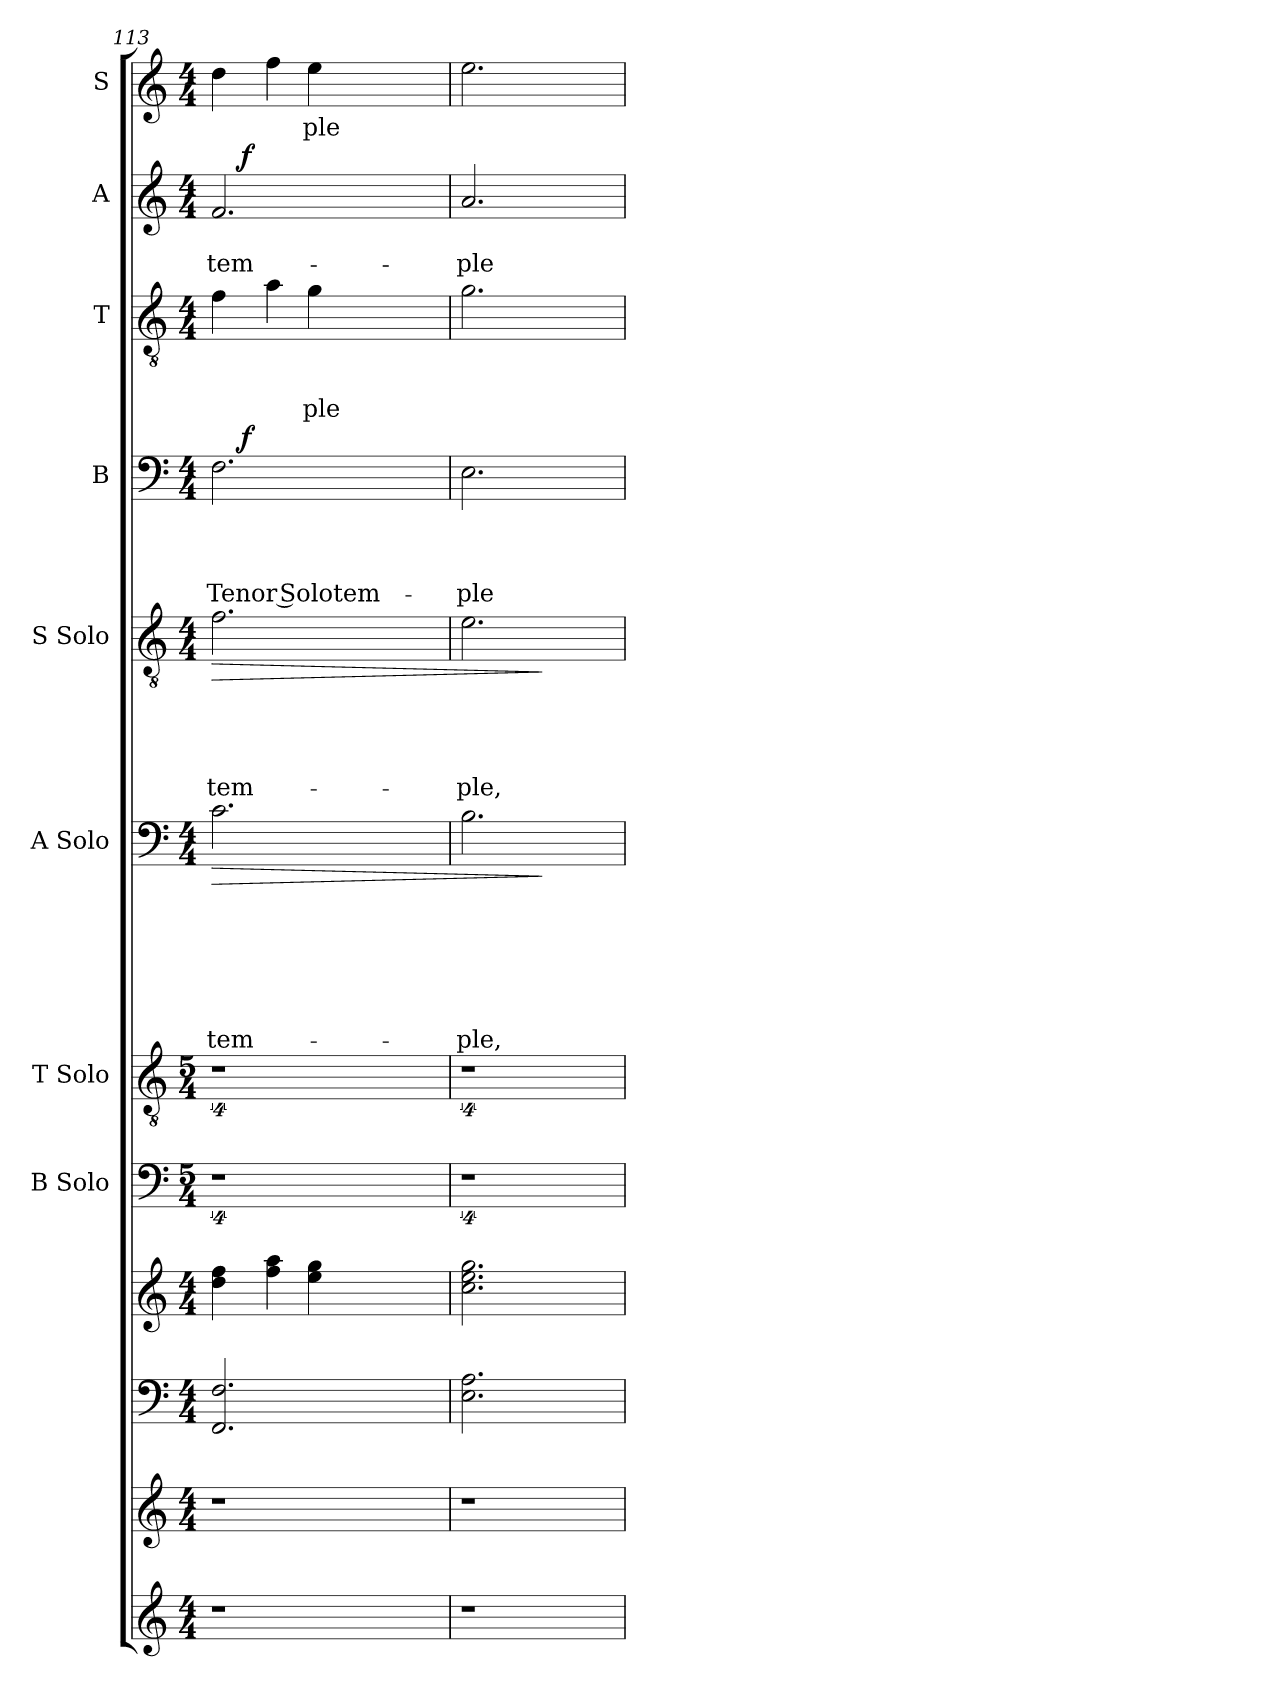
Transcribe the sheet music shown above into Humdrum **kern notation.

**kern	**kern	**kern	**kern	**kern	**kern	**kern	**text	**text	**text	**text	**text	**text	**text	**dynam	**kern	**text	**text	**text	**text	**text	**dynam	**kern	**text	**text	**text	**text	**dynam	**kern	**text	**text	**text	**kern	**text	**text	**dynam	**kern	**text
*part12	*part11	*part10	*part9	*part8	*part7	*part6	*part6	*part6	*part6	*part6	*part6	*part6	*part6	*part6	*part5	*part5	*part5	*part5	*part5	*part5	*part5	*part4	*part4	*part4	*part4	*part4	*part4	*part3	*part3	*part3	*part3	*part2	*part2	*part2	*part2	*part1	*part1
*staff12	*staff11	*staff10	*staff9	*staff8	*staff7	*staff6	*staff6	*staff6	*staff6	*staff6	*staff6	*staff6	*staff6	*staff6	*staff5	*staff5	*staff5	*staff5	*staff5	*staff5	*staff5	*staff4	*staff4	*staff4	*staff4	*staff4	*staff4	*staff3	*staff3	*staff3	*staff3	*staff2	*staff2	*staff2	*staff2	*staff1	*staff1
*	*	*	*	*I"B Solo	*I"T Solo	*I"A Solo	*	*	*	*	*	*	*	*	*I"S Solo	*	*	*	*	*	*	*I"B	*	*	*	*	*	*I"T	*	*	*	*I"A	*	*	*	*I"S	*
*clefG2	*clefG2	*clefF4	*clefG2	*clefF4	*clefGv2	*clefF4	*	*	*	*	*	*	*	*	*clefGv2	*	*	*	*	*	*	*clefF4	*	*	*	*	*	*clefGv2	*	*	*	*clefG2	*	*	*	*clefG2	*
*k[]	*k[]	*k[]	*k[]	*k[]	*k[]	*k[]	*	*	*	*	*	*	*	*	*k[]	*	*	*	*	*	*	*k[]	*	*	*	*	*	*k[]	*	*	*	*k[]	*	*	*	*k[]	*
*C:	*C:	*C:	*C:	*C:	*C:	*C:	*	*	*	*	*	*	*	*	*C:	*	*	*	*	*	*	*C:	*	*	*	*	*	*C:	*	*	*	*C:	*	*	*	*C:	*
*M4/4	*M4/4	*M4/4	*M4/4	*M5/4	*M5/4	*M4/4	*	*	*	*	*	*	*	*	*M4/4	*	*	*	*	*	*	*M4/4	*	*	*	*	*	*M4/4	*	*	*	*M4/4	*	*	*	*M4/4	*
=113	=113	=113	=113	=113	=113	=113	=113	=113	=113	=113	=113	=113	=113	=113	=113	=113	=113	=113	=113	=113	=113	=113	=113	=113	=113	=113	=113	=113	=113	=113	=113	=113	=113	=113	=113	=113	=113
!	!	!	!	!	!	!	!	!	!	!	!	!	!LO:LY:b	!LO:HP:b	!	!	!	!	!	!LO:LY:b	!LO:HP:b	!	!	!	!	!LO:LY:b:rj	!	!	!	!	!	!	!	!LO:LY:b	!	!	!
*	*	*	*	*	*	*	*	*	*	*	*	*	*	*	*	*	*	*	*	*	*	*^	*	*	*	*	*	*	*	*	*	*^	*	*	*	*	*
1r	1r	2.FF/ 2.F/	4dd\ 4ff\	4%5r	4%5r	2.c\	.	.	.	.	.	.	tem-	>	2.f\	.	.	.	.	tem-	>	2.F\	12..ryy	.	.	.	Tenor Solotem-	.	4f\	.	.	.	2.f/	12..ryy	.	tem-	.	4dd\	.
!	!	!	!	!	!	!	!	!	!	!	!	!	!	!	!	!	!	!	!	!	!	!	!	!	!	!	!	!LO:DY:a	!	!	!	!	!	!	!	!	!LO:DY:a	!	!
.	.	.	.	.	.	.	.	.	.	.	.	.	.	.	.	.	.	.	.	.	.	.	3%2ryy	.	.	.	.	f	.	.	.	.	.	3%2ryy	.	.	f	.	.
.	.	.	4ff\ 4aa\	.	.	.	.	.	.	.	.	.	.	.	.	.	.	.	.	.	.	.	.	.	.	.	.	.	4a\	.	.	.	.	.	.	.	.	4ff\	.
!	!	!	!	!	!	!	!	!	!	!	!	!	!	!	!	!	!	!	!	!	!	!	!	!	!	!	!	!	!	!	!	!LO:LY:b	!	!	!	!	!	!	!LO:LY:b
.	.	.	4ee\ 4gg\	.	.	.	.	.	.	.	.	.	.	.	.	.	.	.	.	.	.	.	.	.	.	.	.	.	4g\	.	.	-ple	.	.	.	.	.	4ee\	-ple
.	.	2ryy	2ryy	.	.	2ryy	.	.	.	.	.	.	.	.	2ryy	.	.	.	.	.	.	2ryy	.	.	.	.	.	.	2ryy	.	.	.	2ryy	.	.	.	.	2ryy	.
.	.	.	.	.	.	.	.	.	.	.	.	.	.	.	.	.	.	.	.	.	.	.	6ryy	.	.	.	.	.	.	.	.	.	.	6ryy	.	.	.	.	.
.	.	.	.	.	.	.	.	.	.	.	.	.	.	.	.	.	.	.	.	.	.	.	48ryy	.	.	.	.	.	.	.	.	.	.	48ryy	.	.	.	.	.
4ryy	4ryy	.	.	.	.	.	.	.	.	.	.	.	.	.	.	.	.	.	.	.	.	.	4ryy	.	.	.	.	.	.	.	.	.	.	4ryy	.	.	.	.	.
!!LO:PB:g=z
=114	=114	=114	=114	=114	=114	=114	=114	=114	=114	=114	=114	=114	=114	=114	=114	=114	=114	=114	=114	=114	=114	=114	=114	=114	=114	=114	=114	=114	=114	=114	=114	=114	=114	=114	=114	=114	=114	=114	=114
!	!	!	!	!	!	!	!	!	!	!	!	!	!LO:LY:b	!	!	!	!	!	!	!LO:LY:b	!	!	!	!	!	!	!LO:LY:b	!	!	!	!	!	!	!	!	!LO:LY:b	!	!	!
*	*	*	*	*	*	*	*	*	*	*	*	*	*	*	*	*	*	*	*	*	*	*v	*v	*	*	*	*	*	*	*	*	*	*v	*v	*	*	*	*	*
1r	1r	2.E\ 2.A\	2.cc\ 2.ee\ 2.gg\	4%5r	4%5r	2.B\	.	.	.	.	.	.	-ple,	.	2.e\	.	.	.	.	-ple,	.	2.E\	.	.	.	-ple	.	2.g\	.	.	.	2.a/	.	-ple	.	2.ee\	.
.	.	2ryy	2ryy	.	.	2ryy	.	.	.	.	.	.	.	]	2ryy	.	.	.	.	.	]	2ryy	.	.	.	.	.	2ryy	.	.	.	2ryy	.	.	.	2ryy	.
4ryy	4ryy	.	.	.	.	.	.	.	.	.	.	.	.	.	.	.	.	.	.	.	.	.	.	.	.	.	.	.	.	.	.	.	.	.	.	.	.
=	=	=	=	=	=	=	=	=	=	=	=	=	=	=	=	=	=	=	=	=	=	=	=	=	=	=	=	=	=	=	=	=	=	=	=	=	=
*-	*-	*-	*-	*-	*-	*-	*-	*-	*-	*-	*-	*-	*-	*-	*-	*-	*-	*-	*-	*-	*-	*-	*-	*-	*-	*-	*-	*-	*-	*-	*-	*-	*-	*-	*-	*-	*-
